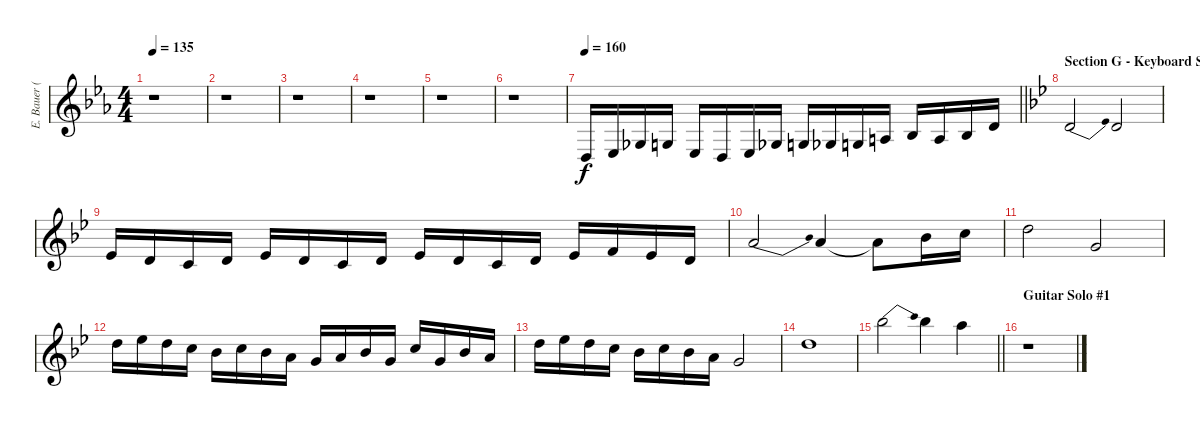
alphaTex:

\track ("E. Bauer (Keyboard)" "E. Bauer (") {instrument sitar}
\staff {score}
\tuning (E4 B3 G3 D3 A2 E2) {hide}
\ts (4 4)
\tempo 135
\clef g2
\ks cminor
r.1{dy f} |
r.1 |
r.1 |
r.1 |
r.1 |
r.1 |
\tempo 160
\barLineRight lightlight
10.6.16{instrument lead2sawtooth} 11.6.16 9.5.16 10.5.16 11.6.16 10.6.16 11.6.16 9.5.16 10.5.16 9.5.16 10.5.16 12.5.16 13.5.16 12.5.16 13.5.16 12.4.16 |
\section ("" "Section G - Keyboard Solo #1")
\ks gminor
12.4{be (bend 0 0 60 2)}.2 12.4.2 |
13.4.16 12.4.16 10.4.16 12.4.16 13.4.16 12.4.16 10.4.16 12.4.16 13.4.16 12.4.16 10.4.16 12.4.16 13.4.16 15.4.16 13.4.16 12.4.16 |
14.3{be (bend 0 0 60 2)}.2 14.3.4 14.3{t}.8 15.3.16 17.3.16 |
19.3.2 12.3.2 |
19.3.16 20.3.16 19.3.16 17.3.16 15.3.16 17.3.16 15.3.16 14.3.16 12.3.16 14.3.16 15.3.16 12.3.16 17.3.16 12.3.16 15.3.16 14.3.16 |
19.3.16 20.3.16 19.3.16 17.3.16 15.3.16 17.3.16 15.3.16 14.3.16 12.3.2 |
19.3.1 |
\barLineRight lightlight
18.1{be (bend 0 0 60 4)}.2 18.1.4 17.1.4 |
\section ("" "Guitar Solo #1")
r.1
